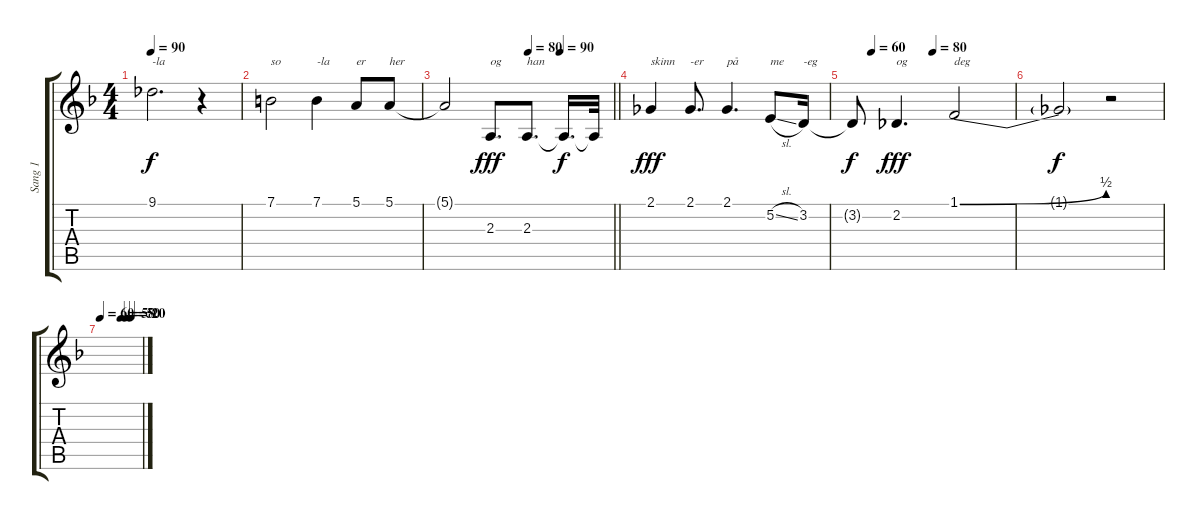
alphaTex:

\track ("Sang 1" "Sang 1") {instrument trumpet}
\staff {score tabs}
\tuning (E4 B3 G3 D3 A2 E2) {hide}
\ts (4 4)
\tempo 90
\clef g2
\ks dminor
9.1.2{d txt "-la" dy f} r.4 |
7.1.2{txt "so"} 7.1.4{txt "-la"} 5.1.8{txt "er"} 5.1.8{txt "her"} |
\tempo (80 0.5)
\tempo (90 0.6875)
\barLineRight lightlight
5.1{t}.2 2.3.8{d txt "og" dy fff} 2.3.8{d txt "han"} 2.3{t}.16{d dy f} 2.3{t}.32 |
2.1.4{txt "skinn" dy fff} 2.1.8{d txt "-er"} 2.1.4{d txt "på"} 5.2{sl}.8{txt "me"} 3.2.16{txt "-eg"} |
\tempo (60 0.125)
\tempo (80 0.5)
3.2{t}.8{dy f} 2.2.4{d txt "og" dy fff} 1.1{be (bend 0 0 60 2)}.2{txt "deg"} |
1.1{t}.2{dy f} r.2 |
\tempo 60
\tempo (58 0.5)
\tempo (50 0.625)
\tempo (20 0.75)
